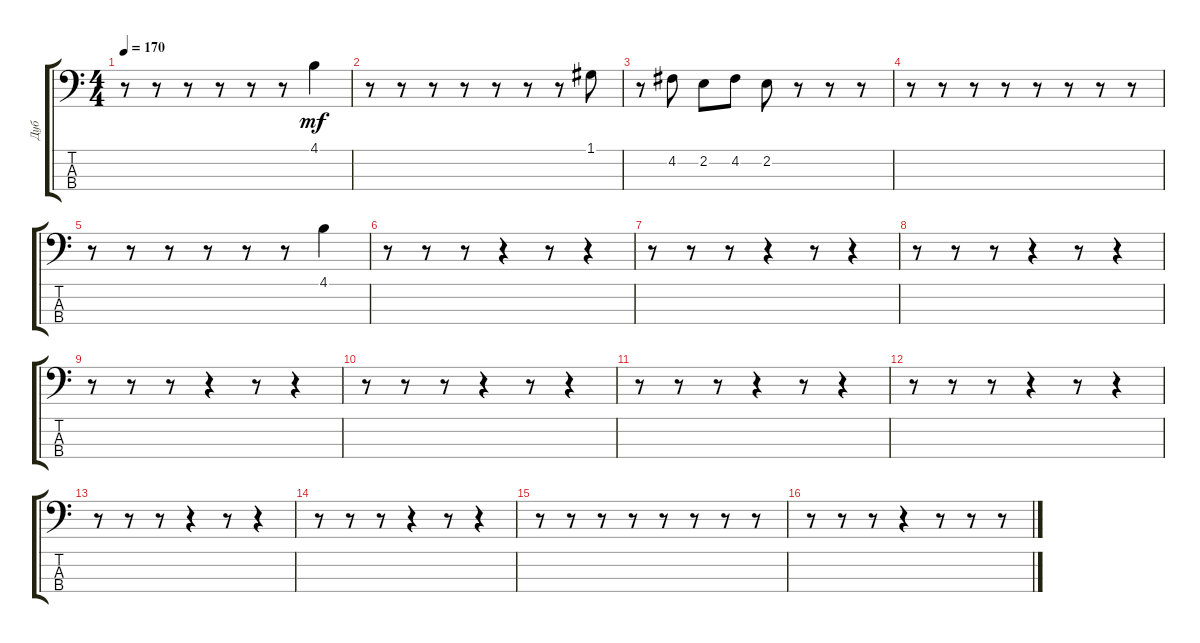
\track ("Дуб" "Дуб") {instrument electricbassfinger}
\staff {score tabs}
\tuning (G2 D2 A1 E1) {hide}
\ts (4 4)
\tempo 170
\clef f4
\ks c
r.8{dy mf} r.8 r.8 r.8 r.8 r.8 4.1.4 |
r.8 r.8 r.8 r.8 r.8 r.8 r.8 1.1.8 |
r.8 4.2.8 2.2.8 4.2.8 2.2.8 r.8 r.8 r.8 |
r.8 r.8 r.8 r.8 r.8 r.8 r.8 r.8 |
r.8 r.8 r.8 r.8 r.8 r.8 4.1.4 |
r.8 r.8 r.8 r.4 r.8 r.4 |
r.8 r.8 r.8 r.4 r.8 r.4 |
r.8 r.8 r.8 r.4 r.8 r.4 |
r.8 r.8 r.8 r.4 r.8 r.4 |
r.8 r.8 r.8 r.4 r.8 r.4 |
r.8 r.8 r.8 r.4 r.8 r.4 |
r.8 r.8 r.8 r.4 r.8 r.4 |
r.8 r.8 r.8 r.4 r.8 r.4 |
r.8 r.8 r.8 r.4 r.8 r.4 |
r.8 r.8 r.8 r.8 r.8 r.8 r.8 r.8 |
r.8 r.8 r.8 r.4 r.8 r.8 r.8
